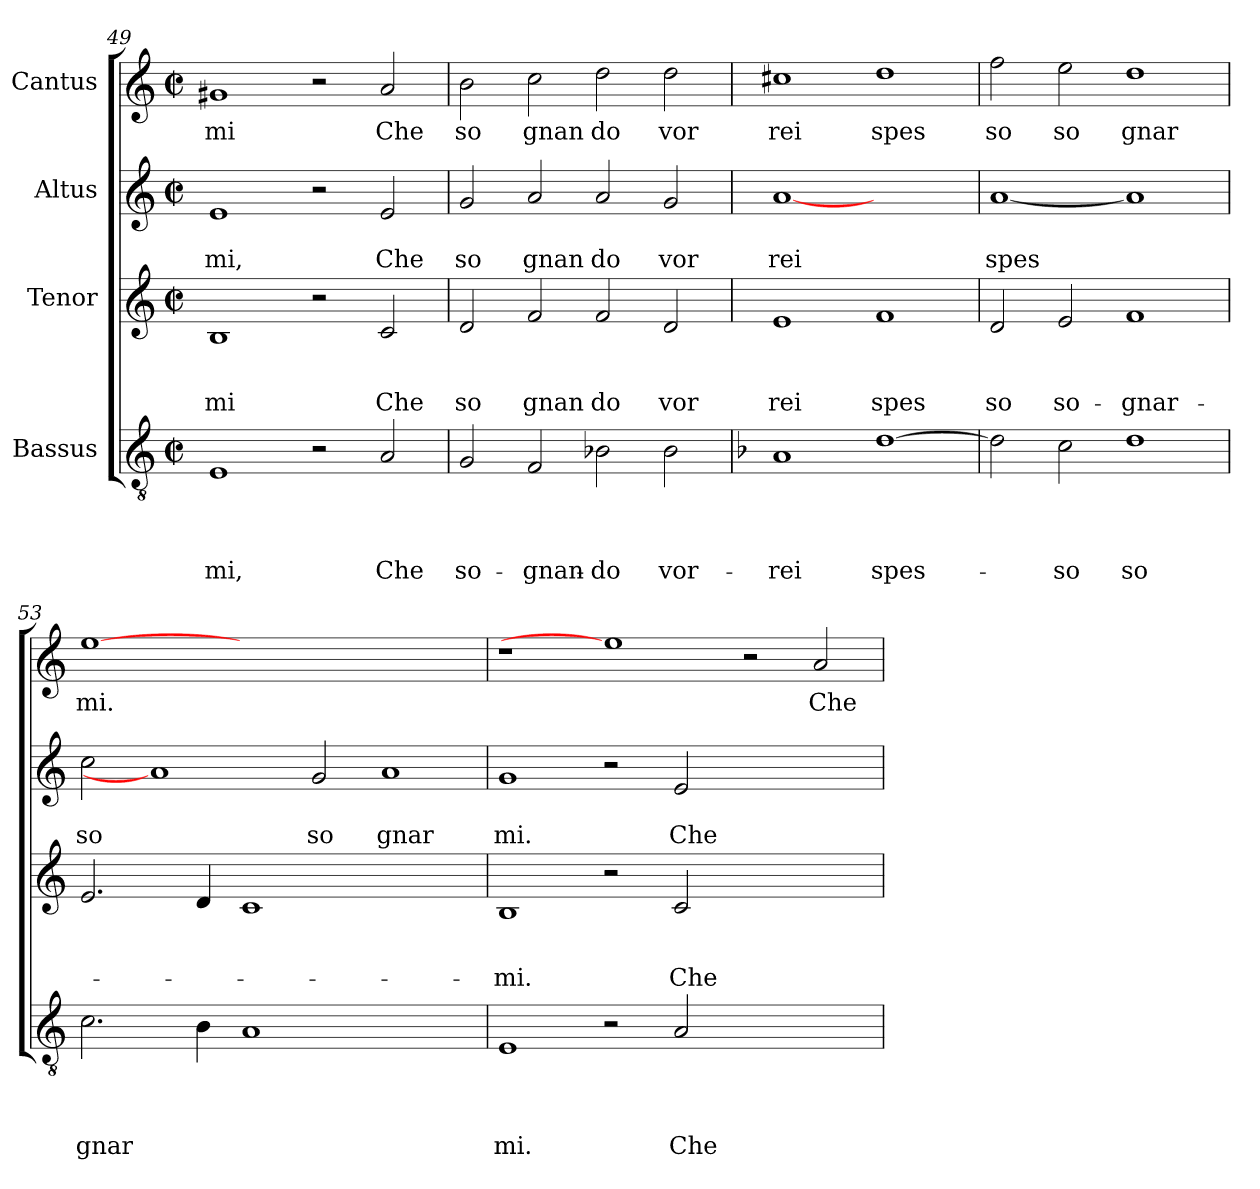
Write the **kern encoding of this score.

**kern	**text	**text	**text	**text	**kern	**text	**text	**text	**kern	**text	**text	**kern	**text
*part4	*part4	*part4	*part4	*part4	*part3	*part3	*part3	*part3	*part2	*part2	*part2	*part1	*part1
*staff4	*staff4	*staff4	*staff4	*staff4	*staff3	*staff3	*staff3	*staff3	*staff2	*staff2	*staff2	*staff1	*staff1
*I"Bassus	*	*	*	*	*I"Tenor	*	*	*	*I"Altus	*	*	*I"Cantus	*
*clefGv2	*	*	*	*	*clefG2	*	*	*	*clefG2	*	*	*clefG2	*
*k[]	*	*	*	*	*k[]	*	*	*	*k[]	*	*	*k[]	*
*C:	*	*	*	*	*C:	*	*	*	*C:	*	*	*C:	*
*M2/2	*	*	*	*	*M2/2	*	*	*	*M2/2	*	*	*M2/2	*
*met(c|)	*	*	*	*	*met(c|)	*	*	*	*met(c|)	*	*	*met(c|)	*
=49	=49	=49	=49	=49	=49	=49	=49	=49	=49	=49	=49	=49	=49
!	!	!	!	!LO:LY:b	!	!	!	!LO:LY:b	!	!	!LO:LY:b	!	!LO:LY:b
1E	.	.	.	-mi,	1B	.	.	mi	1e	.	mi,	1g#X	mi
2r	.	.	.	.	2r	.	.	.	2r	.	.	2r	.
!	!	!	!	!LO:LY:b	!	!	!	!LO:LY:b	!	!	!LO:LY:b	!	!LO:LY:b
2A/	.	.	.	Che	2c/	.	.	Che	2e/	.	Che	2a/	Che
=50	=50	=50	=50	=50	=50	=50	=50	=50	=50	=50	=50	=50	=50
!	!	!	!	!LO:LY:b	!	!	!	!LO:LY:b	!	!	!LO:LY:b	!	!LO:LY:b
2G/	.	.	.	so-	2d/	.	.	so	2g/	.	so	2b\	so
!	!	!	!	!LO:LY:b	!	!	!	!LO:LY:b	!	!	!LO:LY:b	!	!LO:LY:b
2F/	.	.	.	-gnan-	2f/	.	.	gnan	2a/	.	gnan	2cc\	gnan
!	!	!	!	!LO:LY:b	!	!	!	!LO:LY:b	!	!	!LO:LY:b	!	!LO:LY:b
2B-\	.	.	.	-do	2f/	.	.	do	2a/	.	do	2dd\	do
!	!	!	!	!LO:LY:b	!	!	!	!LO:LY:b	!	!	!LO:LY:b	!	!LO:LY:b
2B-\	.	.	.	vor-	2d/	.	.	vor	2g/	.	vor	2dd\	vor
=51	=51	=51	=51	=51	=51	=51	=51	=51	=51	=51	=51	=51	=51
*k[b-]	*	*	*	*	*	*	*	*	*	*	*	*	*
*F:	*	*	*	*	*	*	*	*	*	*	*	*	*
!	!	!	!	!LO:LY:b	!	!	!	!LO:LY:b	!	!	!LO:LY:b	!	!LO:LY:b
1A	.	.	.	-rei	1e	.	.	rei	[1a	.	rei	1cc#X	rei
!	!	!	!	!LO:LY:b	!	!	!	!LO:LY:b	!	!	!	!	!LO:LY:b
[<1d	.	.	.	spes-	1f	.	.	spes	1ryy	.	.	1dd	spes
!!LO:LB:g=z
=52	=52	=52	=52	=52	=52	=52	=52	=52	=52	=52	=52	=52	=52
*k[]	*	*	*	*	*	*	*	*	*	*	*	*	*
*C:	*	*	*	*	*	*	*	*	*	*	*	*	*
!	!	!	!	!	!	!	!	!LO:LY:b	!	!	!LO:LY:b	!	!LO:LY:b
2d\]	.	.	.	.	2d/	.	.	so	[1a	.	spes	2ff\	so
!	!	!	!	!LO:LY:b	!	!	!	!LO:LY:b	!	!	!	!	!LO:LY:b
2c\	.	.	.	-so	2e/	.	.	so-	.	.	.	2ee\	so
!	!	!	!	!LO:LY:b	!	!	!	!LO:LY:b	!	!	!	!	!LO:LY:b
1d	.	.	.	so	1f	.	.	-gnar-	1a]	.	.	1dd	gnar
=53	=53	=53	=53	=53	=53	=53	=53	=53	=53	=53	=53	=53	=53
!	!	!	!	!LO:LY:b	!	!	!	!	!	!	!LO:LY:b	!	!LO:LY:b
2.c\	.	.	.	gnar	2.e/	.	.	.	2cc\	.	so	[1ee	mi.
.	.	.	.	.	.	.	.	.	1a]	.	.	.	.
4B\	.	.	.	.	4d/	.	.	.	.	.	.	.	.
1A	.	.	.	.	1c	.	.	.	.	.	.	0ryy	.
!	!	!	!	!	!	!	!	!	!	!	!LO:LY:b	!	!
.	.	.	.	.	.	.	.	.	2g/	.	so	.	.
!	!	!	!	!	!	!	!	!	!	!	!LO:LY:b	!	!
1ryy	.	.	.	.	1ryy	.	.	.	1a	.	gnar	.	.
=54	=54	=54	=54	=54	=54	=54	=54	=54	=54	=54	=54	=54	=54
!	!	!	!	!LO:LY:b	!	!	!	!LO:LY:b	!	!	!LO:LY:b	!	!
1E	.	.	.	mi.	1B	.	.	-mi.	1g	.	mi.	1r	.
2r	.	.	.	.	2r	.	.	.	2r	.	.	1ee]	.
!	!	!	!	!LO:LY:b	!	!	!	!LO:LY:b	!	!	!LO:LY:b	!	!
2A/	.	.	.	Che	2c/	.	.	Che	2e/	.	Che	.	.
1ryy	.	.	.	.	1ryy	.	.	.	1ryy	.	.	2r	.
!	!	!	!	!	!	!	!	!	!	!	!	!	!LO:LY:b
.	.	.	.	.	.	.	.	.	.	.	.	2a/	Che
=	=	=	=	=	=	=	=	=	=	=	=	=	=
*-	*-	*-	*-	*-	*-	*-	*-	*-	*-	*-	*-	*-	*-
